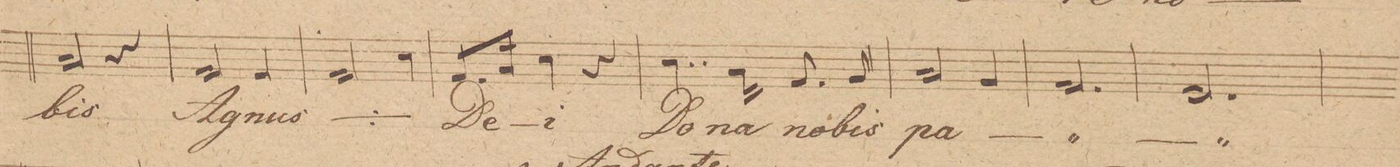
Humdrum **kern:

**kern	**text	**dynam
*I"Baſso 2do	*	*
*clefF4	*	*
*k[b-e-a-]	*	*
*M3/4	*	*
2C/	-bis	.
4r	.	.
=21	=21	=21
2AA-/	A-	.
4AA-/	-gnus	.
=22	=22	=22
*	*ij	*
2AA-/	A-	.
4E-\	-gnus	.
*	*Xij	*
=23	=23	=23
8.AA-/L	De-	.
16C/Jk	.	.
4E-\	-i	.
4r	.	.
=24	=24	=24
4..E-\	Do-	.
16C\	-na	.
8.AA-/	no-	.
16BB-/	-bis	.
=25	=25	=25
2C/	pa-	.
4BB-/	.	.
=26	=26	=26
2.AA-/	.	.
=27	=27	=27
2.GG/	.	.
=28	=28	=28
*-	*-	*-
